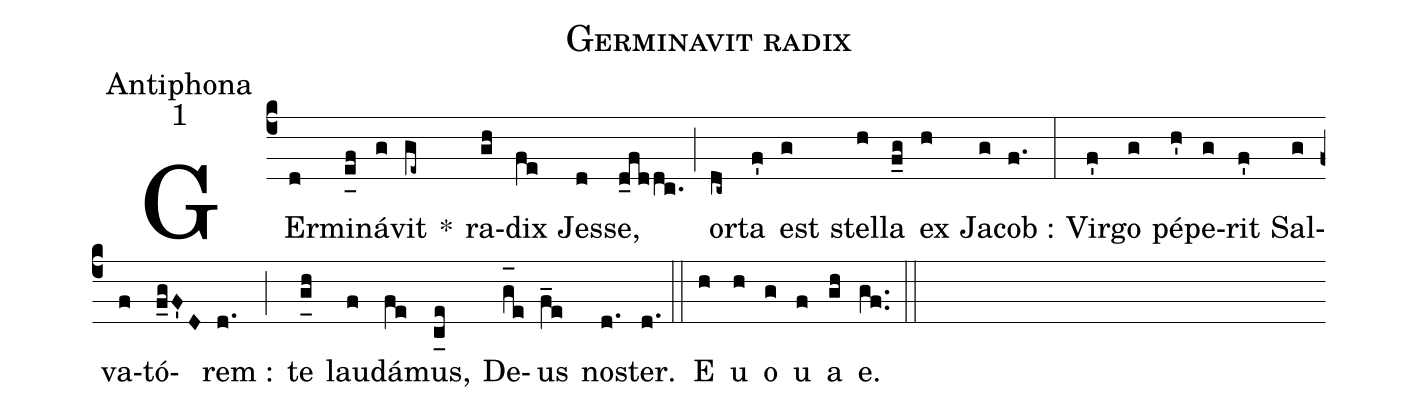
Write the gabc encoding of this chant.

name:Germinavit radix;
office-part:Antiphona;
mode:1;
%%
(c4) GEr(d)mi(e_[uh:l]f)ná(g)vit(ge~) *() ra(gh)dix(fe) Jes(d)se,(d_fddc.) (;) or(dc~)ta(f') est(g) stel(h)la(f_g) ex(h) Ja(g)cob :(f.) (:) Vir(f')go(g) pé(h')pe(g)rit(f') Sal(g)va(f)tó(f_gF'D)rem :(d.) (;) te(g_[uh:l]h) lau(f)dá(fe)mus,(c_[ll:1]e) De(g_[oh:h]e)us(f_e) no(d.)ster.(d.) (::) <eu>E(h) u(h) o(g) u(f) a(gh) e.</eu>(gf..) (::)
